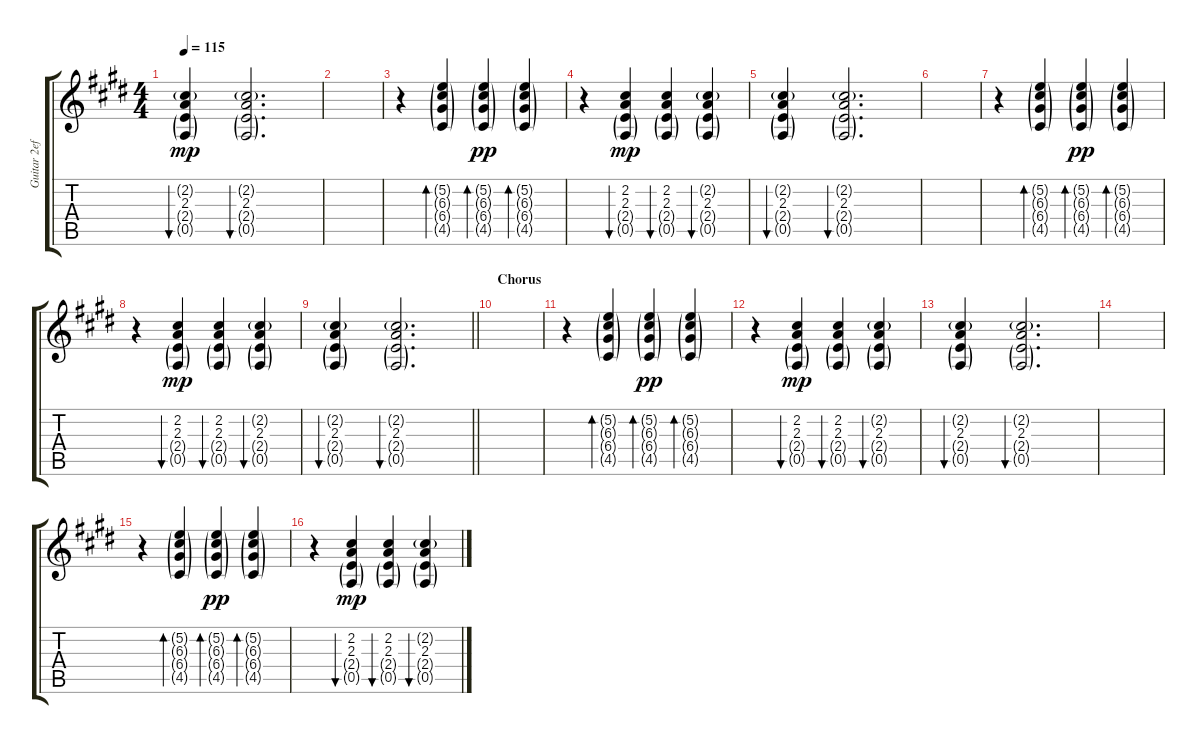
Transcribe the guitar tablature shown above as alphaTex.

\track ("Guitar 2efx" "Guitar 2ef") {instrument electricguitarjazz}
\staff {score tabs}
\tuning (E4 B3 G3 D3 A2 E2) {hide}
\ts (4 4)
\tempo 115
\clef g2
\ks c#minor
(2.2{g} 2.3 2.4{g} 0.5{g}).4{bu 480 dy mp} (2.2{g} 2.3 2.4{g} 0.5{g}).2{d bu 480} |
|
r.4 (5.2{g} 6.3{g} 6.4{g} 4.5{g}).4{bd 480} (5.2{g} 6.3{g} 6.4{g} 4.5{g}).4{bd 480 dy pp} (5.2{g} 6.3{g} 6.4{g} 4.5{g}).4{bd 480} |
r.4 (2.2 2.3 2.4{g} 0.5{g}).4{bu 480 dy mp} (2.2 2.3 2.4{g} 0.5{g}).4{bu 480} (2.2{g} 2.3 2.4{g} 0.5{g}).4{bu 480} |
(2.2{g} 2.3 2.4{g} 0.5{g}).4{bu 480} (2.2{g} 2.3 2.4{g} 0.5{g}).2{d bu 480} |
|
r.4 (5.2{g} 6.3{g} 6.4{g} 4.5{g}).4{bd 480} (5.2{g} 6.3{g} 6.4{g} 4.5{g}).4{bd 480 dy pp} (5.2{g} 6.3{g} 6.4{g} 4.5{g}).4{bd 480} |
r.4 (2.2 2.3 2.4{g} 0.5{g}).4{bu 480 dy mp} (2.2 2.3 2.4{g} 0.5{g}).4{bu 480} (2.2{g} 2.3 2.4{g} 0.5{g}).4{bu 480} |
\barLineRight lightlight
(2.2{g} 2.3 2.4{g} 0.5{g}).4{bu 480} (2.2{g} 2.3 2.4{g} 0.5{g}).2{d bu 480} |
\section ("" "Chorus")
|
r.4 (5.2{g} 6.3{g} 6.4{g} 4.5{g}).4{bd 480} (5.2{g} 6.3{g} 6.4{g} 4.5{g}).4{bd 480 dy pp} (5.2{g} 6.3{g} 6.4{g} 4.5{g}).4{bd 480} |
r.4 (2.2 2.3 2.4{g} 0.5{g}).4{bu 480 dy mp} (2.2 2.3 2.4{g} 0.5{g}).4{bu 480} (2.2{g} 2.3 2.4{g} 0.5{g}).4{bu 480} |
(2.2{g} 2.3 2.4{g} 0.5{g}).4{bu 480} (2.2{g} 2.3 2.4{g} 0.5{g}).2{d bu 480} |
|
r.4 (5.2{g} 6.3{g} 6.4{g} 4.5{g}).4{bd 480} (5.2{g} 6.3{g} 6.4{g} 4.5{g}).4{bd 480 dy pp} (5.2{g} 6.3{g} 6.4{g} 4.5{g}).4{bd 480} |
r.4 (2.2 2.3 2.4{g} 0.5{g}).4{bu 480 dy mp} (2.2 2.3 2.4{g} 0.5{g}).4{bu 480} (2.2{g} 2.3 2.4{g} 0.5{g}).4{bu 480}
